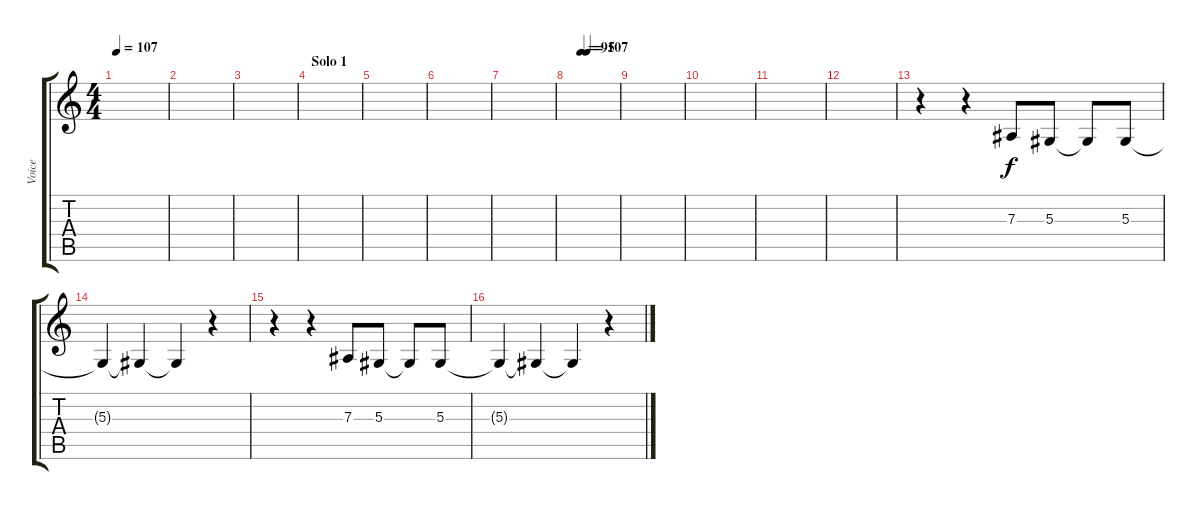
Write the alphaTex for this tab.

\track ("Voice" "Voice") {instrument altosax}
\staff {score tabs}
\tuning (C4 G3 Eb3 Bb2 F2 C2) {hide}
\ts (4 4)
\section ("" "")
\tempo 107
\clef g2
\ks c
|
|
|
\section ("" "Solo 1")
|
|
|
|
\tempo (95 0.25)
\tempo (107 0.375)
|
|
|
|
|
\section ("" "")
r.4 r.4 7.3.8 5.3.8 5.3{t}.8 5.3.8 |
5.3{t}.4 5.3{t}.4 5.3{t}.4 r.4 |
r.4 r.4 7.3.8 5.3.8 5.3{t}.8 5.3.8 |
5.3{t}.4 5.3{t}.4 5.3{t}.4 r.4
